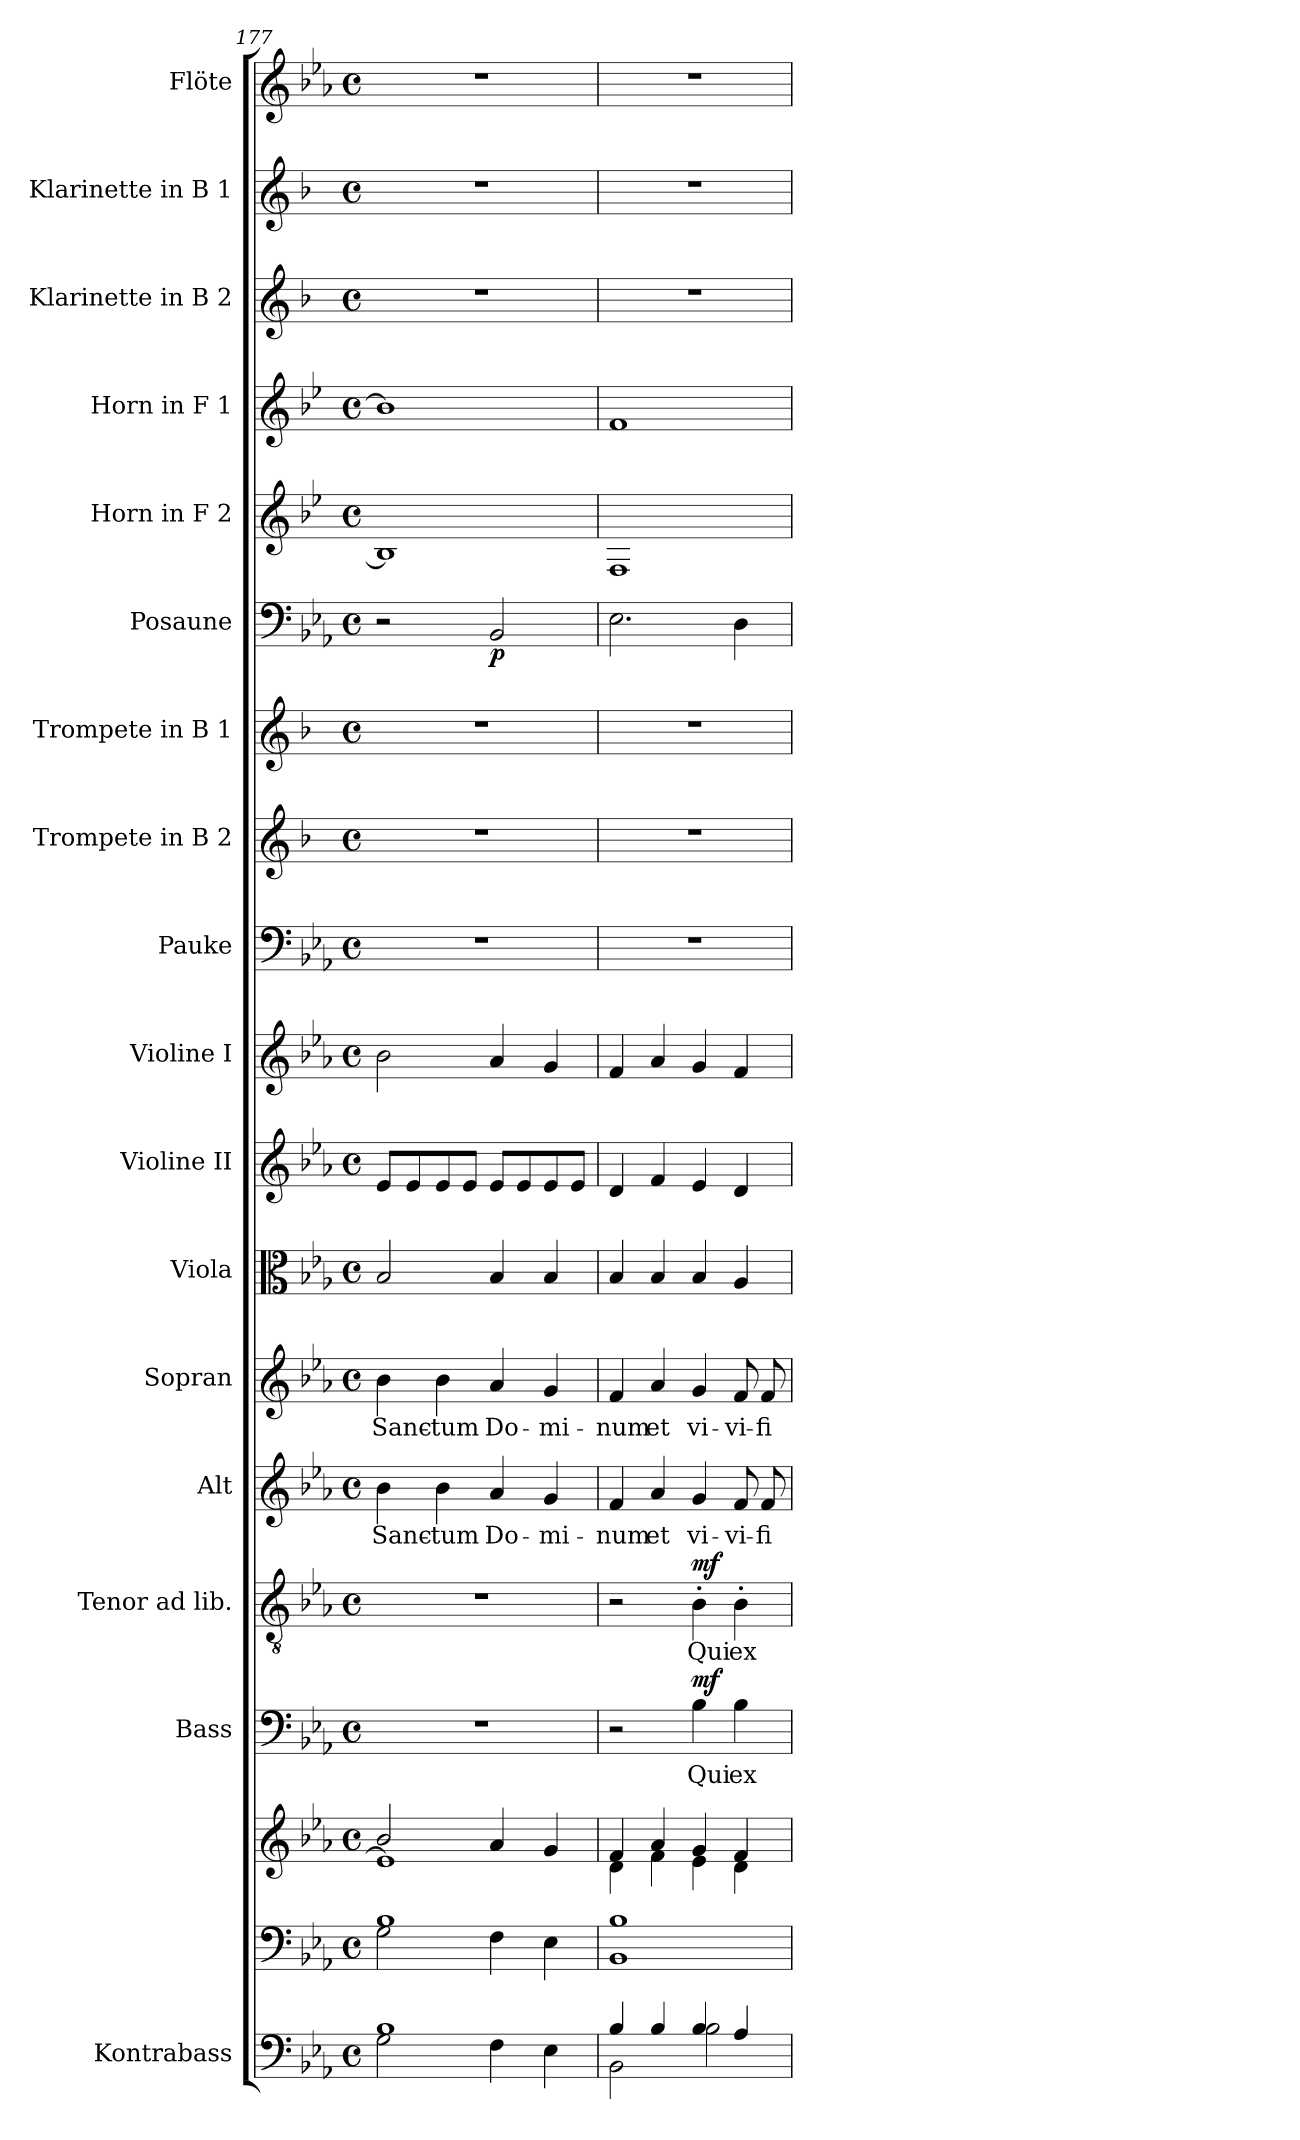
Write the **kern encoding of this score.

**kern	**kern	**kern	**kern	**text	**dynam	**kern	**text	**dynam	**kern	**text	**kern	**text	**kern	**kern	**kern	**kern	**kern	**kern	**kern	**dynam	**kern	**kern	**kern	**kern	**kern
*part18	*part17	*part17	*part16	*part16	*part16	*part15	*part15	*part15	*part14	*part14	*part13	*part13	*part12	*part11	*part10	*part9	*part8	*part7	*part6	*part6	*part5	*part4	*part3	*part2	*part1
*staff19	*staff18	*staff17	*staff16	*staff16	*staff16	*staff15	*staff15	*staff15	*staff14	*staff14	*staff13	*staff13	*staff12	*staff11	*staff10	*staff9	*staff8	*staff7	*staff6	*staff6	*staff5	*staff4	*staff3	*staff2	*staff1
*I"Kontrabass	*	*	*I"Bass	*	*	*I"Tenor ad lib.	*	*	*I"Alt	*	*I"Sopran	*	*I"Viola	*I"Violine II	*I"Violine I	*I"Pauke	*I"Trompete in B 2	*I"Trompete in B 1	*I"Posaune	*	*I"Horn in F 2	*I"Horn in F 1	*I"Klarinette in B 2	*I"Klarinette in B 1	*I"Flöte
*I'Kb.	*	*	*I'B	*	*	*I'T	*	*	*I'A	*	*I'S	*	*I'Vla.	*I'Vl. II	*I'Vl. I	*I'Pk.	*	*	*I'Pos.	*	*I'Hrn. 2	*I'Hrn. 1	*	*	*I'Fl.
*clefF4	*clefF4	*clefG2	*clefF4	*	*	*clefGv2	*	*	*clefG2	*	*clefG2	*	*clefC3	*clefG2	*clefG2	*clefF4	*clefG2	*clefG2	*clefF4	*	*clefG2	*clefG2	*clefG2	*clefG2	*clefG2
*ITrd7c12	*	*	*	*	*	*	*	*	*	*	*	*	*	*	*	*	*ITrd1c2	*ITrd1c2	*	*	*ITrd4c7	*ITrd4c7	*ITrd1c2	*ITrd1c2	*
*k[b-e-a-]	*k[b-e-a-]	*k[b-e-a-]	*k[b-e-a-]	*	*	*k[b-e-a-]	*	*	*k[b-e-a-]	*	*k[b-e-a-]	*	*k[b-e-a-]	*k[b-e-a-]	*k[b-e-a-]	*k[b-e-a-]	*k[b-e-a-]	*k[b-e-a-]	*k[b-e-a-]	*	*k[b-e-a-]	*k[b-e-a-]	*k[b-e-a-]	*k[b-e-a-]	*k[b-e-a-]
*E-:	*E-:	*E-:	*E-:	*	*	*E-:	*	*	*E-:	*	*E-:	*	*E-:	*E-:	*E-:	*E-:	*E-:	*E-:	*E-:	*	*E-:	*E-:	*E-:	*E-:	*E-:
*M4/4	*M4/4	*M4/4	*M4/4	*	*	*M4/4	*	*	*M4/4	*	*M4/4	*	*M4/4	*M4/4	*M4/4	*M4/4	*M4/4	*M4/4	*M4/4	*	*M4/4	*M4/4	*M4/4	*M4/4	*M4/4
*met(c)	*met(c)	*met(c)	*met(c)	*	*	*met(c)	*	*	*met(c)	*	*met(c)	*	*met(c)	*met(c)	*met(c)	*met(c)	*met(c)	*met(c)	*met(c)	*	*met(c)	*met(c)	*met(c)	*met(c)	*met(c)
=177	=177	=177	=177	=177	=177	=177	=177	=177	=177	=177	=177	=177	=177	=177	=177	=177	=177	=177	=177	=177	=177	=177	=177	=177	=177
*^	*^	*^	*	*	*	*	*	*	*	*	*	*	*	*	*	*	*	*	*	*	*	*	*	*	*
!	!	!	!	!	!	!	!	!	!	!	!	!	!LO:LY:b	!	!LO:LY:b	!	!	!	!	!	!	!	!	!	!	!	!	!
1BB-	2GG\	1B-	2G\	2b-/	1e-]	1r	.	.	1r	.	.	4b-\	Sanc-	4b-\	Sanc-	2B-/	8e-/L	2b-\	1r	1r	1r	2r	.	1E-]	1e-]	1r	1r	1r
.	.	.	.	.	.	.	.	.	.	.	.	.	.	.	.	.	8e-/	.	.	.	.	.	.	.	.	.	.	.
!	!	!	!	!	!	!	!	!	!	!	!	!	!LO:LY:b	!	!LO:LY:b	!	!	!	!	!	!	!	!	!	!	!	!	!
.	.	.	.	.	.	.	.	.	.	.	.	4b-\	-tum	4b-\	-tum	.	8e-/	.	.	.	.	.	.	.	.	.	.	.
.	.	.	.	.	.	.	.	.	.	.	.	.	.	.	.	.	8e-/J	.	.	.	.	.	.	.	.	.	.	.
!	!	!	!	!	!	!	!	!	!	!	!	!	!LO:LY:b	!	!LO:LY:b	!	!	!	!	!	!	!	!LO:DY:b	!	!	!	!	!
.	4FF\	.	4F\	4a-/	.	.	.	.	.	.	.	4a-/	Do-	4a-/	Do-	4B-/	8e-/L	4a-/	.	.	.	2BB-/	p	.	.	.	.	.
.	.	.	.	.	.	.	.	.	.	.	.	.	.	.	.	.	8e-/	.	.	.	.	.	.	.	.	.	.	.
!	!	!	!	!	!	!	!	!	!	!	!	!	!LO:LY:b	!	!LO:LY:b	!	!	!	!	!	!	!	!	!	!	!	!	!
.	4EE-\	.	4E-\	4g/	.	.	.	.	.	.	.	4g/	-mi-	4g/	-mi-	4B-/	8e-/	4g/	.	.	.	.	.	.	.	.	.	.
.	.	.	.	.	.	.	.	.	.	.	.	.	.	.	.	.	8e-/J	.	.	.	.	.	.	.	.	.	.	.
=178	=178	=178	=178	=178	=178	=178	=178	=178	=178	=178	=178	=178	=178	=178	=178	=178	=178	=178	=178	=178	=178	=178	=178	=178	=178	=178	=178	=178
!	!	!	!	!	!	!	!	!	!	!	!	!	!LO:LY:b	!	!LO:LY:b	!	!	!	!	!	!	!	!	!	!	!	!	!
4BB-/	2BBB-\	1B-	1BB-	4f/	4d\	2r	.	.	2r	.	.	4f/	-num	4f/	-num	4B-/	4d/	4f/	1r	1r	1r	2.E-\	.	1BB-	1B-	1r	1r	1r
!	!	!	!	!	!	!	!	!	!	!	!	!	!LO:LY:b	!	!LO:LY:b	!	!	!	!	!	!	!	!	!	!	!	!	!
4BB-/	.	.	.	4a-/	4f\	.	.	.	.	.	.	4a-/	et	4a-/	et	4B-/	4f/	4a-/	.	.	.	.	.	.	.	.	.	.
!	!	!	!	!	!	!	!LO:LY:b	!LO:DY:a	!	!LO:LY:b	!LO:DY:a	!	!LO:LY:b	!	!LO:LY:b	!	!	!	!	!	!	!	!	!	!	!	!	!
4BB-/	2BB-\	.	.	4g/	4e-\	4B-\	Qui	mf	4B-'>\	Qui	mf	4g/	vi-	4g/	vi-	4B-/	4e-/	4g/	.	.	.	.	.	.	.	.	.	.
!	!	!	!	!	!	!	!LO:LY:b	!	!	!LO:LY:b	!	!	!LO:LY:b	!	!LO:LY:b	!	!	!	!	!	!	!	!	!	!	!	!	!
4AA-/	.	.	.	4f/	4d\	4B-\	ex	.	4B-'>\	ex	.	8f/	-vi-	8f/	-vi-	4A-/	4d/	4f/	.	.	.	4D\	.	.	.	.	.	.
!	!	!	!	!	!	!	!	!	!	!	!	!	!LO:LY:b	!	!LO:LY:b	!	!	!	!	!	!	!	!	!	!	!	!	!
.	.	.	.	.	.	.	.	.	.	.	.	8f/	-fi-	8f/	-fi-	.	.	.	.	.	.	.	.	.	.	.	.	.
*v	*v	*	*	*	*	*	*	*	*	*	*	*	*	*	*	*	*	*	*	*	*	*	*	*	*	*	*	*
*	*v	*v	*	*	*	*	*	*	*	*	*	*	*	*	*	*	*	*	*	*	*	*	*	*	*	*	*
*	*	*v	*v	*	*	*	*	*	*	*	*	*	*	*	*	*	*	*	*	*	*	*	*	*	*	*
=	=	=	=	=	=	=	=	=	=	=	=	=	=	=	=	=	=	=	=	=	=	=	=	=	=
*-	*-	*-	*-	*-	*-	*-	*-	*-	*-	*-	*-	*-	*-	*-	*-	*-	*-	*-	*-	*-	*-	*-	*-	*-	*-
